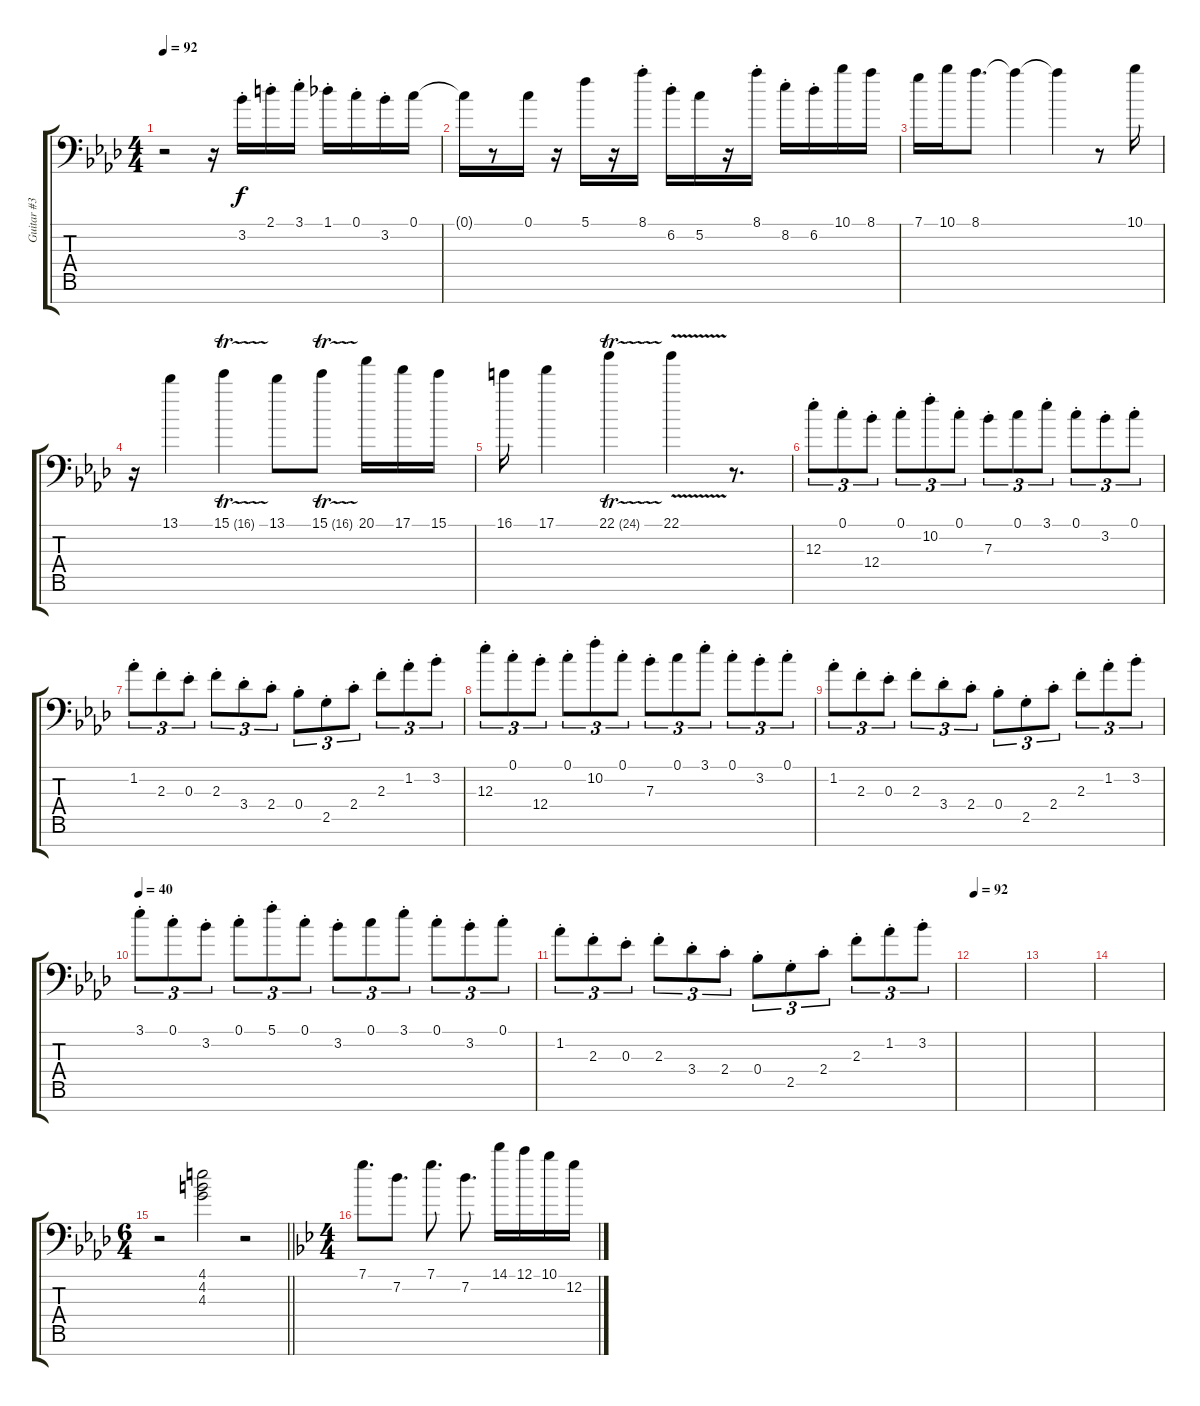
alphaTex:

\track ("Guitar #3" "Guitar #3") {instrument distortionguitar}
\staff {score tabs}
\tuning (C4 G3 Eb3 Bb2 F2 C2 G1) {hide}
\ts (4 4)
\tempo 92
\clef f4
\ks fminor
r.2{dy f volume 10 balance 8 instrument altosax} r.16 3.2{st}.16 2.1{st}.16 3.1{st}.16 1.1{st}.16 0.1{st}.16 3.2{st}.16 0.1.16 |
0.1{t}.16 r.8 0.1.16 r.16 5.1.16 r.16 8.1{st}.16 6.2{st}.16 5.2.16 r.16 8.1{st}.16 8.2{st}.16 6.2{st}.16 10.1.16 8.1.16 |
7.1.16 10.1.16 8.1.8{d} 8.1{t}.4 8.1{t}.4 r.8 10.1.16 |
r.16 13.1.4 15.1{tr (16 64)}.4 13.1.8 15.1{tr (16 64)}.8 20.1.16 17.1.16 15.1.16 |
16.1.16 17.1.4 22.1{tr (24 64)}.4 22.1{v}.4 r.8{d} |
12.3{st}.8{tu (3 2) instrument lead7fifths} 0.1{st}.8{tu (3 2)} 12.4{st}.8{tu (3 2)} 0.1{st}.8{tu (3 2)} 10.2{st}.8{tu (3 2)} 0.1{st}.8{tu (3 2)} 7.3{st}.8{tu (3 2)} 0.1.8{tu (3 2)} 3.1{st}.8{tu (3 2)} 0.1{st}.8{tu (3 2)} 3.2{st}.8{tu (3 2)} 0.1{st}.8{tu (3 2)} |
1.2{st}.8{tu (3 2)} 2.3{st}.8{tu (3 2)} 0.3{st}.8{tu (3 2)} 2.3{st}.8{tu (3 2)} 3.4{st}.8{tu (3 2)} 2.4{st}.8{tu (3 2)} 0.4{st}.8{tu (3 2)} 2.5{st}.8{tu (3 2)} 2.4{st}.8{tu (3 2)} 2.3{st}.8{tu (3 2)} 1.2{st}.8{tu (3 2)} 3.2{st}.8{tu (3 2)} |
12.3{st}.8{tu (3 2) instrument lead7fifths} 0.1{st}.8{tu (3 2)} 12.4{st}.8{tu (3 2)} 0.1{st}.8{tu (3 2)} 10.2{st}.8{tu (3 2)} 0.1{st}.8{tu (3 2)} 7.3{st}.8{tu (3 2)} 0.1.8{tu (3 2)} 3.1{st}.8{tu (3 2)} 0.1{st}.8{tu (3 2)} 3.2{st}.8{tu (3 2)} 0.1{st}.8{tu (3 2)} |
1.2{st}.8{tu (3 2)} 2.3{st}.8{tu (3 2)} 0.3{st}.8{tu (3 2)} 2.3{st}.8{tu (3 2)} 3.4{st}.8{tu (3 2)} 2.4{st}.8{tu (3 2)} 0.4{st}.8{tu (3 2)} 2.5{st}.8{tu (3 2)} 2.4{st}.8{tu (3 2)} 2.3{st}.8{tu (3 2)} 1.2{st}.8{tu (3 2)} 3.2{st}.8{tu (3 2)} |
\tempo 40
3.1{st}.8{tu (3 2) instrument lead7fifths} 0.1{st}.8{tu (3 2)} 3.2{st}.8{tu (3 2)} 0.1{st}.8{tu (3 2)} 5.1{st}.8{tu (3 2)} 0.1{st}.8{tu (3 2)} 3.2{st}.8{tu (3 2)} 0.1.8{tu (3 2)} 3.1{st}.8{tu (3 2)} 0.1{st}.8{tu (3 2)} 3.2{st}.8{tu (3 2)} 0.1{st}.8{tu (3 2)} |
1.2{st}.8{tu (3 2)} 2.3{st}.8{tu (3 2)} 0.3{st}.8{tu (3 2)} 2.3{st}.8{tu (3 2)} 3.4{st}.8{tu (3 2)} 2.4{st}.8{tu (3 2)} 0.4{st}.8{tu (3 2)} 2.5{st}.8{tu (3 2)} 2.4{st}.8{tu (3 2)} 2.3{st}.8{tu (3 2)} 1.2{st}.8{tu (3 2)} 3.2{st}.8{tu (3 2)} |
\tempo 92
|
|
|
\ts (6 4)
\barLineRight lightlight
r.2{instrument reversecymbal} (4.1 4.2 4.3).2 r.2{instrument stringensemble1} |
\ts (4 4)
\ks bb
7.1.8{d} 7.2.8{d} 7.1.8{d} 7.2.8{d} 14.1.16 12.1.16 10.1.16 12.2.16
